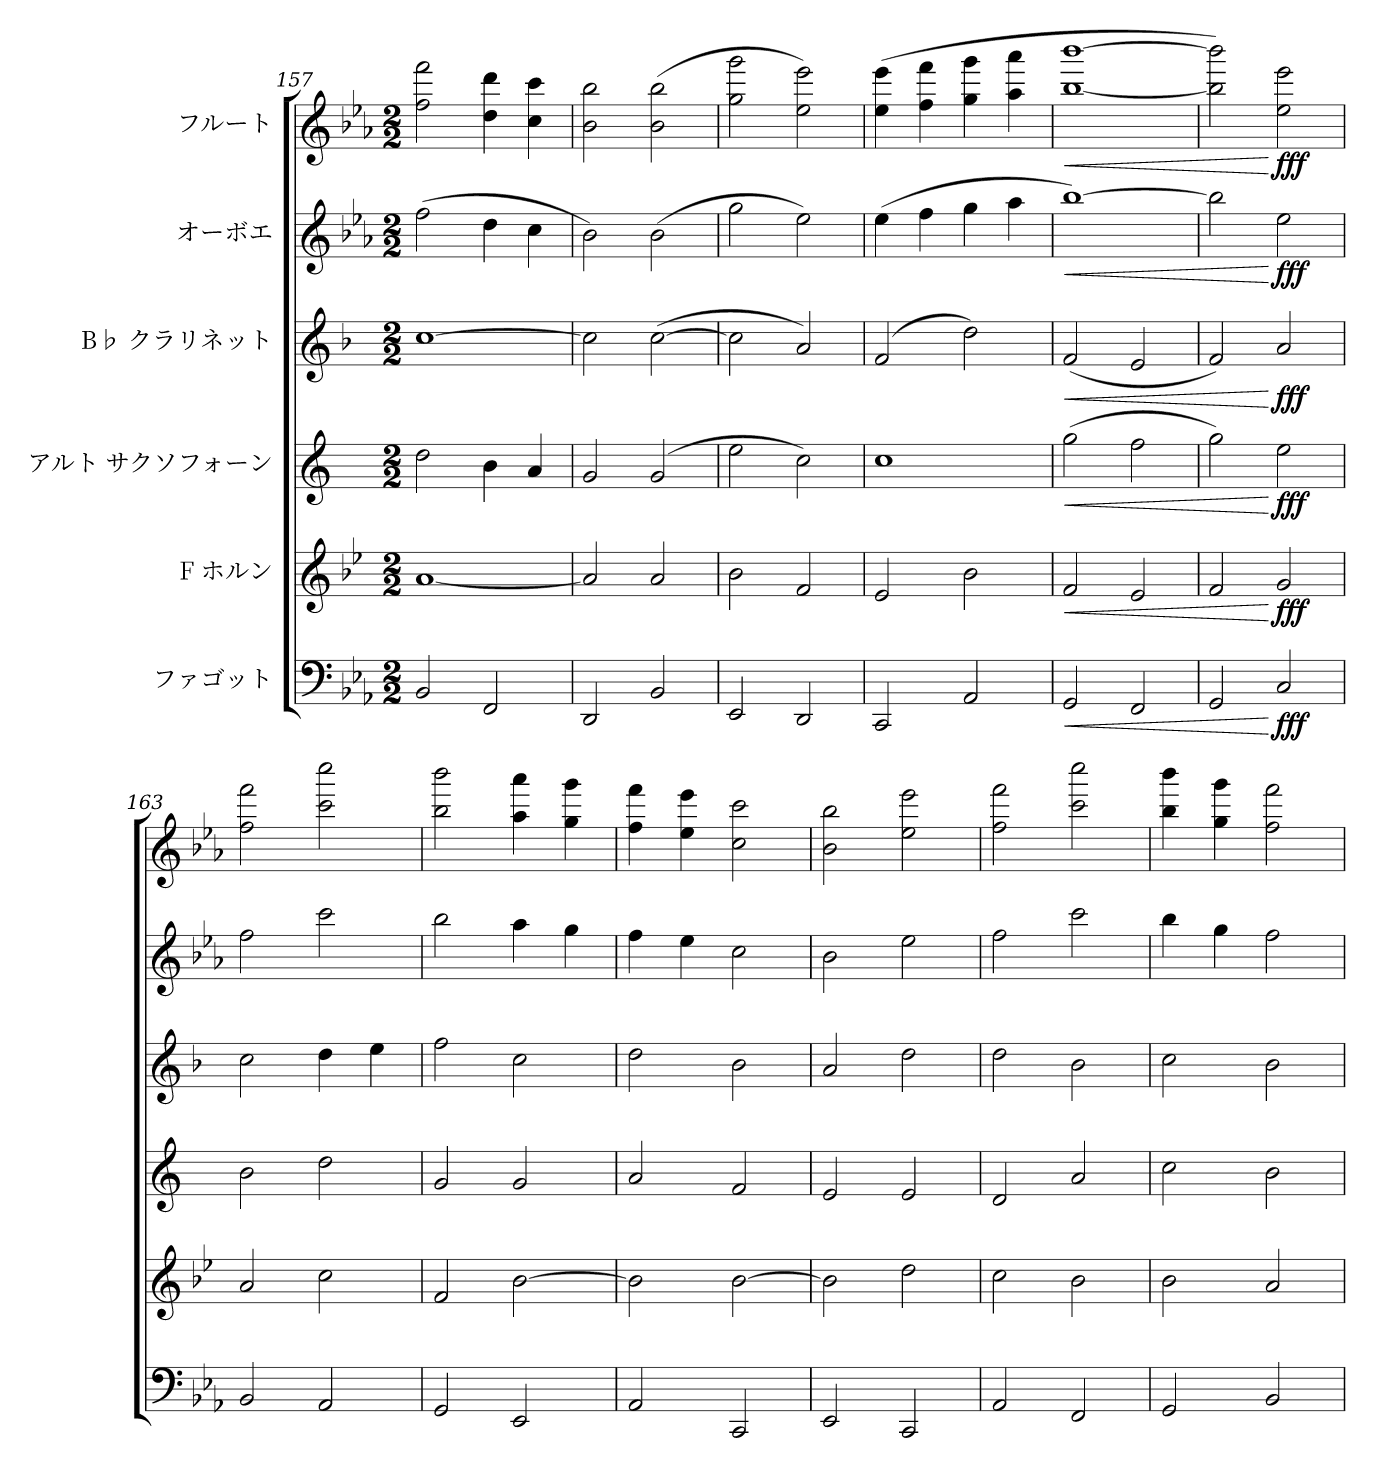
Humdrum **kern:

**kern	**dynam	**kern	**dynam	**kern	**dynam	**kern	**dynam	**kern	**dynam	**kern	**dynam
*part6	*part6	*part5	*part5	*part4	*part4	*part3	*part3	*part2	*part2	*part1	*part1
*staff6	*staff6	*staff5	*staff5	*staff4	*staff4	*staff3	*staff3	*staff2	*staff2	*staff1	*staff1
*I"ファゴット	*	*I"F ホルン	*	*I"アルト サクソフォーン	*	*I"B♭ クラリネット	*	*I"オーボエ	*	*I"フルート	*
*clefF4	*	*clefG2	*	*clefG2	*	*clefG2	*	*clefG2	*	*clefG2	*
*	*	*ITrd4c7	*	*ITrd5c9	*	*ITrd1c2	*	*	*	*	*
*k[b-e-a-]	*	*k[b-e-a-]	*	*k[b-e-a-]	*	*k[b-e-a-]	*	*k[b-e-a-]	*	*k[b-e-a-]	*
*M2/2	*	*M2/2	*	*M2/2	*	*M2/2	*	*M2/2	*	*M2/2	*
=157	=157	=157	=157	=157	=157	=157	=157	=157	=157	=157	=157
2BB-/	.	[1d	.	2f\	.	[1b-	.	(>2ff\	.	2ff\ 2fff\	.
2FF/	.	.	.	4d\	.	.	.	4dd\	.	4dd\ 4ddd\	.
.	.	.	.	4c/	.	.	.	4cc\	.	4cc\ 4ccc\	.
=158	=158	=158	=158	=158	=158	=158	=158	=158	=158	=158	=158
2DD/	.	2d/]	.	2B-/	.	2b-\]	.	2b-\)	.	2b-\ 2bb-\	.
2BB-/	.	2d/	.	(<2B-/	.	(>[2b-\	.	(>2b-\	.	(>2b-\ 2bb-\	.
=159	=159	=159	=159	=159	=159	=159	=159	=159	=159	=159	=159
2EE-/	.	2e-\	.	2g\	.	2b-\]	.	2gg\	.	2gg\ 2ggg\	.
2DD/	.	2B-/	.	2e-\)	.	2g/)	.	2ee-\)	.	2ee-\ 2eee-\)	.
!!LO:PB:g=z
=160	=160	=160	=160	=160	=160	=160	=160	=160	=160	=160	=160
2CC/	.	2A-/	.	1e-	.	(>2e-/	.	(>4ee-\	.	(>4ee-\ 4eee-\	.
.	.	.	.	.	.	.	.	4ff\	.	4ff\ 4fff\	.
2AA-/	.	2e-\	.	.	.	2cc\)	.	4gg\	.	4gg\ 4ggg\	.
.	.	.	.	.	.	.	.	4aa-\	.	4aa-\ 4aaa-\	.
=161	=161	=161	=161	=161	=161	=161	=161	=161	=161	=161	=161
!	!LO:HP:b	!	!LO:HP:b	!	!LO:HP:b	!	!LO:HP:b	!	!LO:HP:b	!	!LO:HP:b
2GG/	<	2B-/	<	(>2b-\	<	(<2e-/	<	[1bb-)	<	[1bb- [1bbb-	<
2FF/	.	2A-/	.	2a-\	.	2d/	.	.	.	.	.
=162	=162	=162	=162	=162	=162	=162	=162	=162	=162	=162	=162
2GG/	.	2B-/	.	2b-\)	.	2e-/)	.	2bb-\]	.	2bb-\] 2bbb-\])	.
!	!LO:DY:n=1:b	!	!LO:DY:n=1:b	!	!LO:DY:n=1:b	!	!LO:DY:n=1:b	!	!LO:DY:n=1:b	!	!LO:DY:n=1:b
2C/	[ fff	2c/	[ fff	2g\	[ fff	2g/	[ fff	2ee-\	[ fff	2ee-\ 2eee-\	[ fff
=163	=163	=163	=163	=163	=163	=163	=163	=163	=163	=163	=163
2BB-/	.	2d/	.	2d\	.	2b-\	.	2ff\	.	2ff\ 2fff\	.
2AA-/	.	2f\	.	2f\	.	4cc\	.	2ccc\	.	2ccc\ 2cccc\	.
.	.	.	.	.	.	4dd\	.	.	.	.	.
=164	=164	=164	=164	=164	=164	=164	=164	=164	=164	=164	=164
2GG/	.	2B-/	.	2B-/	.	2ee-\	.	2bb-\	.	2bb-\ 2bbb-\	.
2EE-/	.	[2e-\	.	2B-/	.	2b-\	.	4aa-\	.	4aa-\ 4aaa-\	.
.	.	.	.	.	.	.	.	4gg\	.	4gg\ 4ggg\	.
=165	=165	=165	=165	=165	=165	=165	=165	=165	=165	=165	=165
2AA-/	.	2e-\]	.	2c/	.	2cc\	.	4ff\	.	4ff\ 4fff\	.
.	.	.	.	.	.	.	.	4ee-\	.	4ee-\ 4eee-\	.
2CC/	.	[2e-\	.	2A-/	.	2a-\	.	2cc\	.	2cc\ 2ccc\	.
=166	=166	=166	=166	=166	=166	=166	=166	=166	=166	=166	=166
2EE-/	.	2e-\]	.	2G/	.	2g/	.	2b-\	.	2b-\ 2bb-\	.
2CC/	.	2g\	.	2G/	.	2cc\	.	2ee-\	.	2ee-\ 2eee-\	.
=167	=167	=167	=167	=167	=167	=167	=167	=167	=167	=167	=167
2AA-/	.	2f\	.	2F/	.	2cc\	.	2ff\	.	2ff\ 2fff\	.
2FF/	.	2e-\	.	2c/	.	2a-\	.	2ccc\	.	2ccc\ 2cccc\	.
=168	=168	=168	=168	=168	=168	=168	=168	=168	=168	=168	=168
2GG/	.	2e-\	.	2e-\	.	2b-\	.	4bb-\	.	4bb-\ 4bbb-\	.
.	.	.	.	.	.	.	.	4gg\	.	4gg\ 4ggg\	.
2BB-/	.	2d/	.	2d\	.	2a-\	.	2ff\	.	2ff\ 2fff\	.
=	=	=	=	=	=	=	=	=	=	=	=
*-	*-	*-	*-	*-	*-	*-	*-	*-	*-	*-	*-
